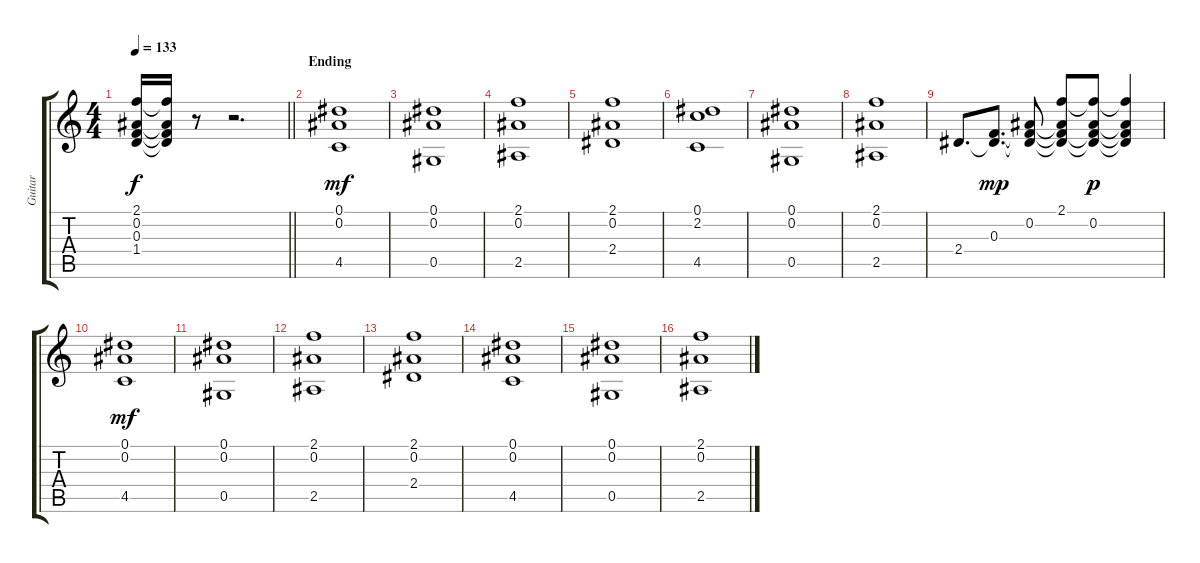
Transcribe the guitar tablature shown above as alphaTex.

\track ("Guitar" "Guitar") {instrument acousticguitarsteel}
\staff {score tabs}
\tuning (Eb4 Bb3 F3 Db3 Ab2 Eb2) {hide}
\ts (4 4)
\tempo 133
\clef g2
\barLineRight lightlight
\ks c
(2.1 0.2 0.3 1.4).16{dy f} (2.1{t} 0.2{t} 0.3{t} 1.4{t}).16 r.8 r.2{d} |
\section ("" "Ending")
(0.1 0.2 4.5).1{dy mf} |
(0.1 0.2 0.5).1 |
(2.1 0.2 2.5).1 |
(2.1 0.2 2.4).1 |
(0.1 2.2 4.5).1 |
(0.1 0.2 0.5).1 |
(2.1 0.2 2.5).1 |
2.4.8{d} (0.3 2.4{t}).8{d dy mp} (0.2 0.3{t} 2.4{t}).8 (2.1 0.2{t} 0.3{t} 2.4{t}).8 (2.1{t} 0.2 0.3{t} 2.4{t}).8{dy p} (2.1{t} 0.2{t} 0.3{t} 2.4{t}).4 |
(0.1 0.2 4.5).1{dy mf} |
(0.1 0.2 0.5).1 |
(2.1 0.2 2.5).1 |
(2.1 0.2 2.4).1 |
(0.1 0.2 4.5).1 |
(0.1 0.2 0.5).1 |
(2.1 0.2 2.5).1
